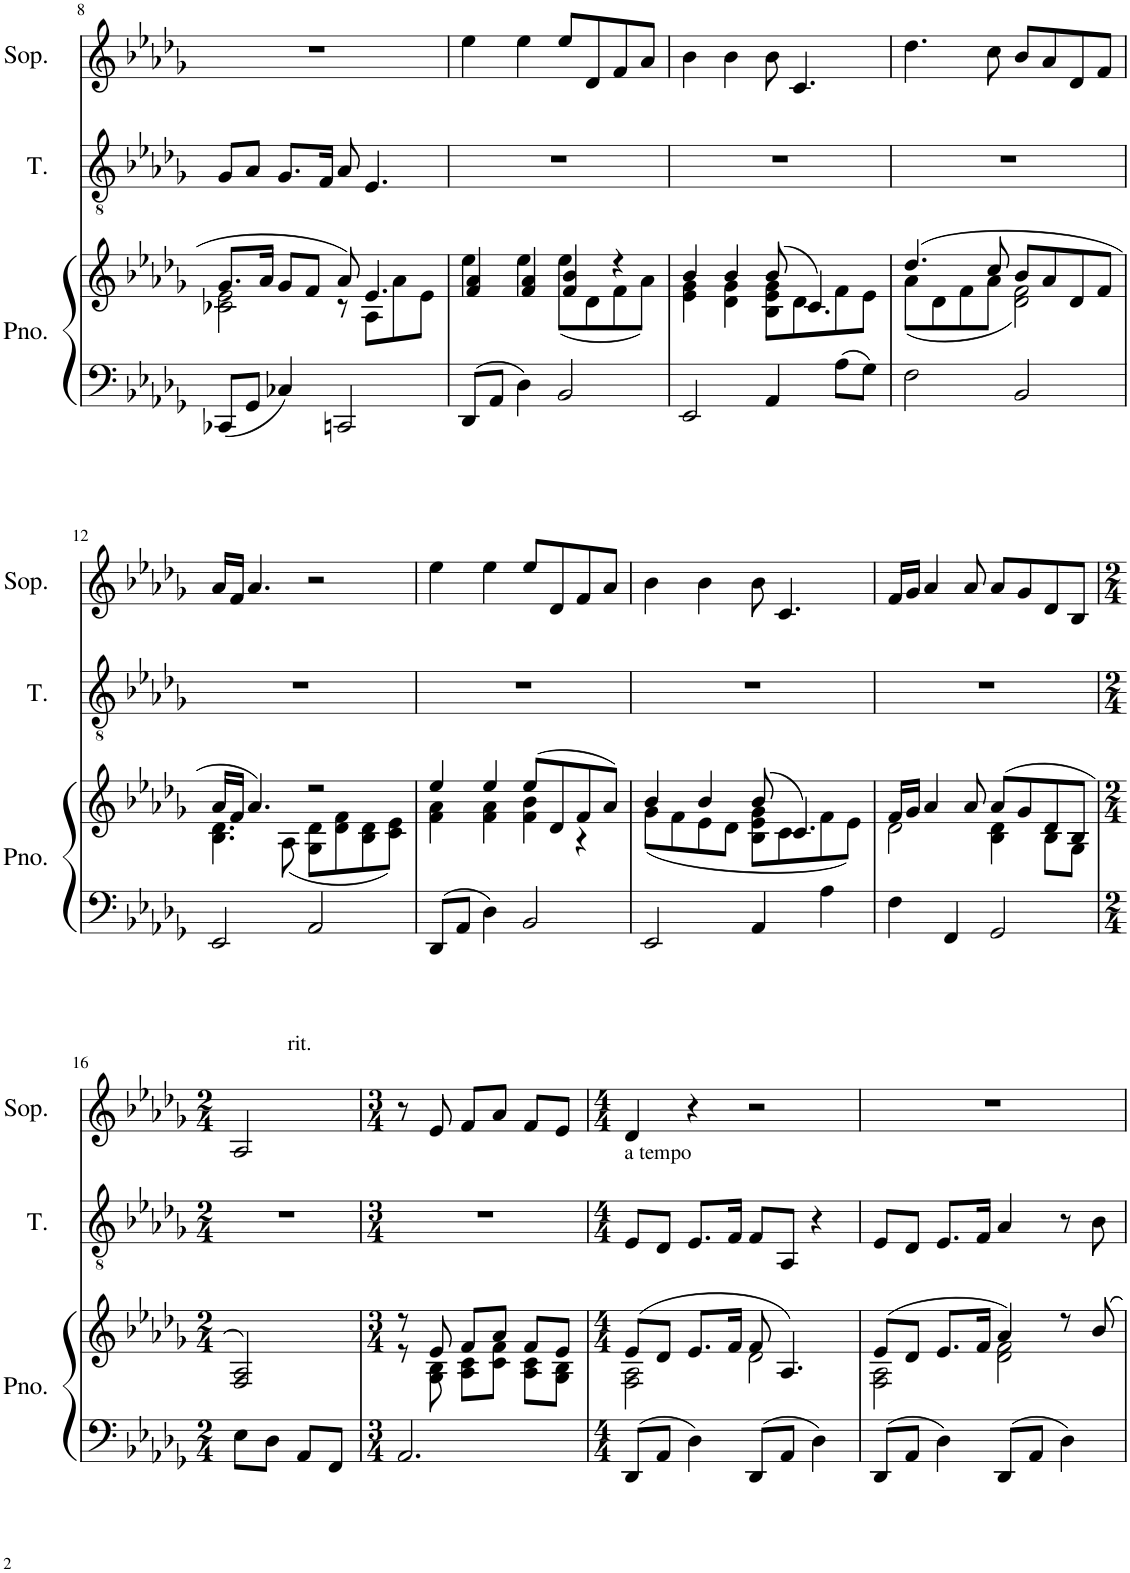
**kern	**kern	**kern	**kern
*part3	*part3	*part2	*part1
*staff4	*staff3	*staff2	*staff1
*I"Piano	*	*I"Roel	*I"Reinilda
*I'Pno.	*	*	*
!!LO:PB:g=z
*clefF4	*clefG2	*clefGv2	*clefG2
*k[b-e-a-d-g-]	*k[b-e-a-d-g-]	*k[b-e-a-d-g-]	*k[b-e-a-d-g-]
*M4/4	*M4/4	*M4/4	*M4/4
=8	=8	=8	=8
*	*^	*	*
8CC-X/L	8.g-/L	2c-X\ 2e-\	8G-/L	1r
8GG-/J	.	.	8A-/J	.
.	16a-/Jk	.	.	.
4C-X/	8g-/L	.	8.G-/L	.
.	8f/J	.	.	.
.	.	.	16F/Jk	.
2CCn/	8a-/	8r	8A-/	.
.	4.e-/	8A-\L	4.E-/	.
.	.	8a-\	.	.
.	.	8e-\J	.	.
=9	=9	=9	=9	=9
8DD-/L	4f/ 4a-/	4ee-\	1r	4ee-\
8AA-/J	.	.	.	.
4D-\	4f/ 4a-/	4ee-\	.	4ee-\
2BB-/	4f/ 4b-/	(8ee-\L	.	8ee-/L
.	.	8d-\	.	8d-/
.	4r	8f\	.	8f/
.	.	8a-\J)	.	8a-/J
=10	=10	=10	=10	=10
2EE-/	4b-/	4e-\ 4g-\	1r	4b-\
.	4b-/	4d-\ 4g-\	.	4b-\
4AA-/	(8b-/	8B-\ 8e-\ 8g-\L	.	8b-\
.	4.c/)	8d-\	.	4.c/
8A-\L	.	8f\	.	.
8G-\J	.	8e-\J	.	.
=11	=11	=11	=11	=11
2F\	(4.dd-/	(8a-\L	1r	4.dd-\
.	.	8d-\	.	.
.	.	8f\	.	.
.	8cc/	8a-\J	.	8cc\
2BB-/	8b-/L	2d-\ 2f\)	.	8b-/L
.	8a-/	.	.	8a-/
.	8d-/	.	.	8d-/
.	8f/J	.	.	8f/J
!!LO:LB:g=z
=12	=12	=12	=12	=12
2EE-/	16a-/LL	4.B-\ 4.d-\	1r	16a-/LL
.	16f/JJ	.	.	16f/JJ
.	4.a-/)	.	.	4.a-/
.	.	(8A-\	.	.
2AA-/	2r	8G-\ 8d-\L	.	2r
.	.	8d-\ 8f\	.	.
.	.	8B-\ 8d-\	.	.
.	.	8c\ 8e-\J)	.	.
=13	=13	=13	=13	=13
8DD-/L	4ee-/	4f\ 4a-\	1r	4ee-\
8AA-/J	.	.	.	.
4D-\	4ee-/	4f\ 4a-\	.	4ee-\
2BB-/	(8ee-/L	4f\ 4b-\	.	8ee-/L
.	8d-/	.	.	8d-/
.	8f/	4r	.	8f/
.	8a-/J)	.	.	8a-/J
=14	=14	=14	=14	=14
2EE-/	4b-/	(8g-\L	1r	4b-\
.	.	8f\	.	.
.	4b-/	8e-\	.	4b-\
.	.	8d-\J	.	.
4AA-/	(8b-/	8B-\ 8e-\ 8g-\L	.	8b-\
.	4.c/)	8c\	.	4.c/
4A-\	.	8f\	.	.
.	.	8e-\J)	.	.
=15	=15	=15	=15	=15
4F\	16f/LL	2d-\	1r	16f/LL
.	16g-/JJ	.	.	16g-/JJ
.	4a-/	.	.	4a-/
4FF/	.	.	.	.
.	8a-/	.	.	8a-/
2GG-/	(8a-/L	4B-\ 4d-\	.	8a-/L
.	8g-/	.	.	8g-/
.	8d-/	8B-\L	.	8d-/
.	8B-/J	8G-\J	.	8B-/J
*	*v	*v	*	*
!!LO:LB:g=z
=16	=16	=16	=16
*M2/4	*M2/4	*M2/4	*M2/4
*	*^	*	*
!	!	!	!	!LO:TX:a:t=rit.
*	*v	*v	*	*
8E-\L	2F/ 2A-/)	2r	2A-/
8D-\J	.	.	.
8AA-/L	.	.	.
8FF/J	.	.	.
=17	=17	=17	=17
*M3/4	*M3/4	*M3/4	*M3/4
*	*^	*	*
2.AA-/	8r	8r	2.r	8r
.	8e-/	8G-\ 8B-\	.	8e-/
.	8f/L	8A-\ 8c\L	.	8f/L
.	8a-/J	8c\ 8f\J	.	8a-/J
.	8f/L	8A-\ 8c\L	.	8f/L
.	8e-/J	8G-\ 8B-\J	.	8e-/J
=18	=18	=18	=18	=18
*M4/4	*M4/4	*	*M4/4	*M4/4
!	!	!	!LO:TX:a:t=a tempo	!
8DD-/L	(8e-/L	2F\ 2A-\	8E-/L	4d-/
8AA-/J	8d-/J	.	8D-/J	.
4D-\	8.e-/L	.	8.E-/L	4r
.	16f/Jk	.	16F/Jk	.
8DD-/L	8f/	2d-\	8F/L	2r
8AA-/J	4.A-/)	.	8AA-/J	.
4D-\	.	.	4r	.
=19	=19	=19	=19	=19
8DD-/L	(8e-/L	2F\ 2A-\	8E-/L	1r
8AA-/J	8d-/J	.	8D-/J	.
4D-\	8.e-/L	.	8.E-/L	.
.	16f/Jk	.	16F/Jk	.
8DD-/L	4a-/)	2d-\ 2f\	4A-/	.
8AA-/J	.	.	.	.
4D-\	8r	.	8r	.
.	8b-/	.	8B-\	.
*	*v	*v	*	*
=	=	=	=
*-	*-	*-	*-
